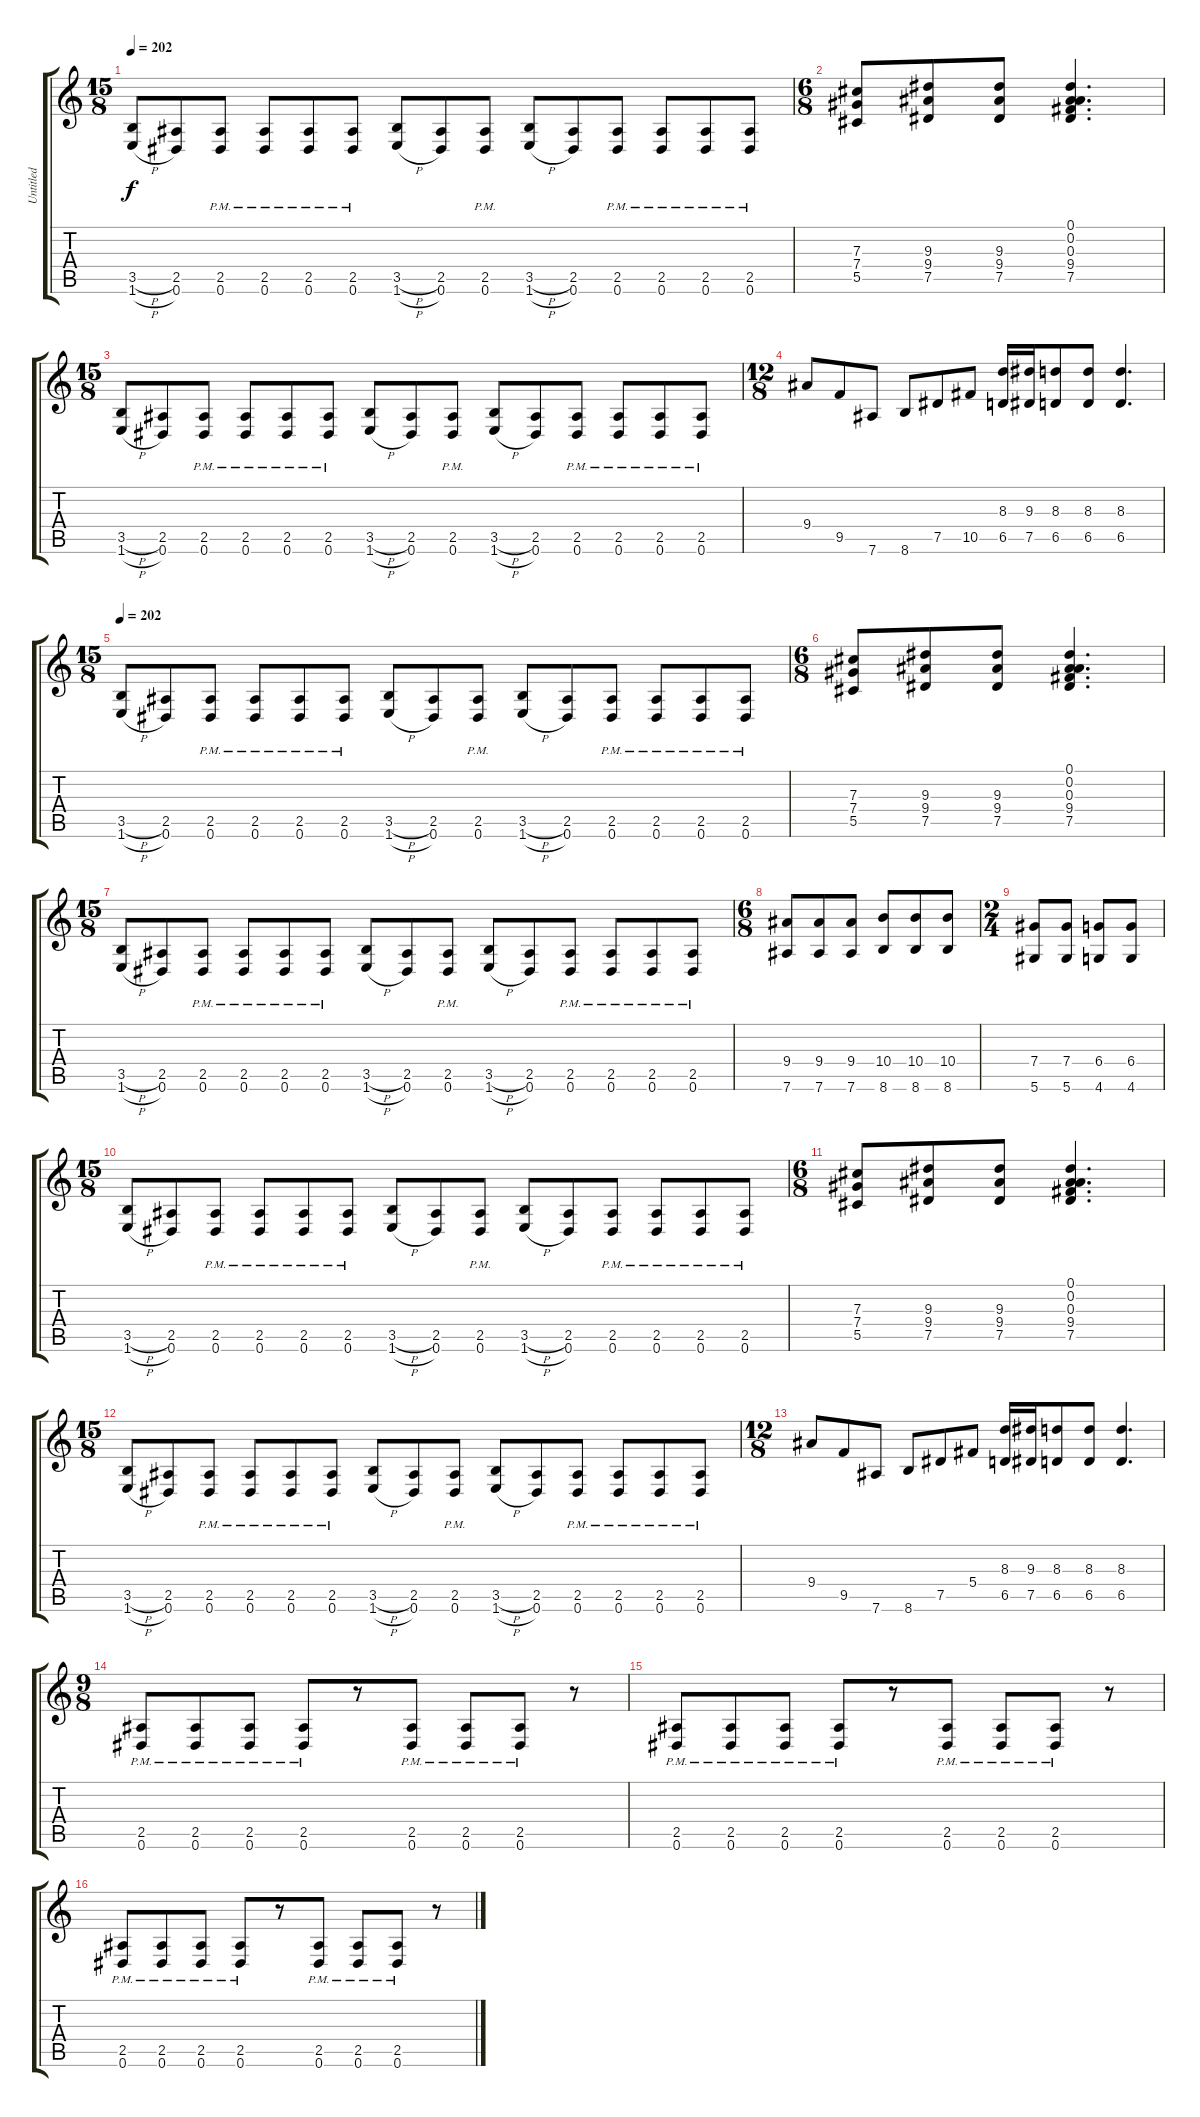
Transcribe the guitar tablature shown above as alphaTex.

\track ("Untitled" "Untitled") {instrument distortionguitar}
\staff {score tabs}
\tuning (Eb4 Bb3 Gb3 Db3 Ab2 Eb2) {hide}
\ts (15 8)
\tempo 202
\clef g2
\ks c
(3.5{h} 1.6{h}).8{dy f} (2.5 0.6).8 (2.5{pm} 0.6{pm}).8 (2.5{pm} 0.6{pm}).8 (2.5{pm} 0.6{pm}).8 (2.5{pm} 0.6{pm}).8 (3.5{h} 1.6{h}).8 (2.5 0.6).8 (2.5{pm} 0.6{pm}).8 (3.5{h} 1.6{h}).8 (2.5 0.6).8 (2.5{pm} 0.6{pm}).8 (2.5{pm} 0.6{pm}).8 (2.5{pm} 0.6{pm}).8 (2.5{pm} 0.6{pm}).8 |
\ts (6 8)
(7.3 7.4 5.5).8 (9.3 9.4 7.5).8 (9.3 9.4 7.5).8 (0.1 0.2 0.3 9.4 7.5).4{d} |
\ts (15 8)
(3.5{h} 1.6{h}).8 (2.5 0.6).8 (2.5{pm} 0.6{pm}).8 (2.5{pm} 0.6{pm}).8 (2.5{pm} 0.6{pm}).8 (2.5{pm} 0.6{pm}).8 (3.5{h} 1.6{h}).8 (2.5 0.6).8 (2.5{pm} 0.6{pm}).8 (3.5{h} 1.6{h}).8 (2.5 0.6).8 (2.5{pm} 0.6{pm}).8 (2.5{pm} 0.6{pm}).8 (2.5{pm} 0.6{pm}).8 (2.5{pm} 0.6{pm}).8 |
\ts (12 8)
9.4.8 9.5.8 7.6.8 8.6.8 7.5.8 10.5.8 (8.3 6.5).16 (9.3 7.5).16 (8.3 6.5).8 (8.3 6.5).8 (8.3 6.5).4{d} |
\ts (15 8)
\tempo 202
(3.5{h} 1.6{h}).8 (2.5 0.6).8 (2.5{pm} 0.6{pm}).8 (2.5{pm} 0.6{pm}).8 (2.5{pm} 0.6{pm}).8 (2.5{pm} 0.6{pm}).8 (3.5{h} 1.6{h}).8 (2.5 0.6).8 (2.5{pm} 0.6{pm}).8 (3.5{h} 1.6{h}).8 (2.5 0.6).8 (2.5{pm} 0.6{pm}).8 (2.5{pm} 0.6{pm}).8 (2.5{pm} 0.6{pm}).8 (2.5{pm} 0.6{pm}).8 |
\ts (6 8)
(7.3 7.4 5.5).8 (9.3 9.4 7.5).8 (9.3 9.4 7.5).8 (0.1 0.2 0.3 9.4 7.5).4{d} |
\ts (15 8)
(3.5{h} 1.6{h}).8 (2.5 0.6).8 (2.5{pm} 0.6{pm}).8 (2.5{pm} 0.6{pm}).8 (2.5{pm} 0.6{pm}).8 (2.5{pm} 0.6{pm}).8 (3.5{h} 1.6{h}).8 (2.5 0.6).8 (2.5{pm} 0.6{pm}).8 (3.5{h} 1.6{h}).8 (2.5 0.6).8 (2.5{pm} 0.6{pm}).8 (2.5{pm} 0.6{pm}).8 (2.5{pm} 0.6{pm}).8 (2.5{pm} 0.6{pm}).8 |
\ts (6 8)
(9.4 7.6).8 (9.4 7.6).8 (9.4 7.6).8 (10.4 8.6).8 (10.4 8.6).8 (10.4 8.6).8 |
\ts (2 4)
(7.4 5.6).8 (7.4 5.6).8 (6.4 4.6).8 (6.4 4.6).8 |
\ts (15 8)
(3.5{h} 1.6{h}).8 (2.5 0.6).8 (2.5{pm} 0.6{pm}).8 (2.5{pm} 0.6{pm}).8 (2.5{pm} 0.6{pm}).8 (2.5{pm} 0.6{pm}).8 (3.5{h} 1.6{h}).8 (2.5 0.6).8 (2.5{pm} 0.6{pm}).8 (3.5{h} 1.6{h}).8 (2.5 0.6).8 (2.5{pm} 0.6{pm}).8 (2.5{pm} 0.6{pm}).8 (2.5{pm} 0.6{pm}).8 (2.5{pm} 0.6{pm}).8 |
\ts (6 8)
(7.3 7.4 5.5).8 (9.3 9.4 7.5).8 (9.3 9.4 7.5).8 (0.1 0.2 0.3 9.4 7.5).4{d} |
\ts (15 8)
(3.5{h} 1.6{h}).8 (2.5 0.6).8 (2.5{pm} 0.6{pm}).8 (2.5{pm} 0.6{pm}).8 (2.5{pm} 0.6{pm}).8 (2.5{pm} 0.6{pm}).8 (3.5{h} 1.6{h}).8 (2.5 0.6).8 (2.5{pm} 0.6{pm}).8 (3.5{h} 1.6{h}).8 (2.5 0.6).8 (2.5{pm} 0.6{pm}).8 (2.5{pm} 0.6{pm}).8 (2.5{pm} 0.6{pm}).8 (2.5{pm} 0.6{pm}).8 |
\ts (12 8)
9.4.8 9.5.8 7.6.8 8.6.8 7.5.8 5.4.8 (8.3 6.5).16 (9.3 7.5).16 (8.3 6.5).8 (8.3 6.5).8 (8.3 6.5).4{d} |
\ts (9 8)
(2.5{pm} 0.6{pm}).8 (2.5{pm} 0.6{pm}).8 (2.5{pm} 0.6{pm}).8 (2.5{pm} 0.6{pm}).8 r.8 (2.5{pm} 0.6{pm}).8 (2.5{pm} 0.6{pm}).8 (2.5{pm} 0.6{pm}).8 r.8 |
(2.5{pm} 0.6{pm}).8 (2.5{pm} 0.6{pm}).8 (2.5{pm} 0.6{pm}).8 (2.5{pm} 0.6{pm}).8 r.8 (2.5{pm} 0.6{pm}).8 (2.5{pm} 0.6{pm}).8 (2.5{pm} 0.6{pm}).8 r.8 |
(2.5{pm} 0.6{pm}).8 (2.5{pm} 0.6{pm}).8 (2.5{pm} 0.6{pm}).8 (2.5{pm} 0.6{pm}).8 r.8 (2.5{pm} 0.6{pm}).8 (2.5{pm} 0.6{pm}).8 (2.5{pm} 0.6{pm}).8 r.8
